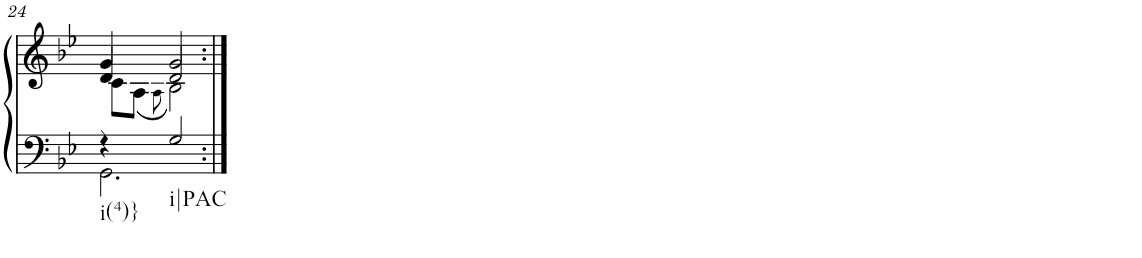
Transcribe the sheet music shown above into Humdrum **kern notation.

**kern	**kern
*part1	*part1
*staff2	*staff1
*I"unbenannt1	*
!!LO:PB:g=z
*clefF4	*clefG2
*k[b-e-]	*k[b-e-]
*M3/4	*M3/4
=24	=24
*^	*^
*	*	*	*^
!LO:TX:b:t=i(4)}	!	!	!	!
4r	2.GG\	4g/	8c\L	4d/
.	.	.	(8A\J	.
.	.	.	8qA\	.
!LO:TX:b:t=i|PAC	!	!	!	!
2G/	.	2g/	2B-\)	2d/
*v	*v	*	*	*
*	*v	*v	*v
=:|!	=:|!
*-	*-
